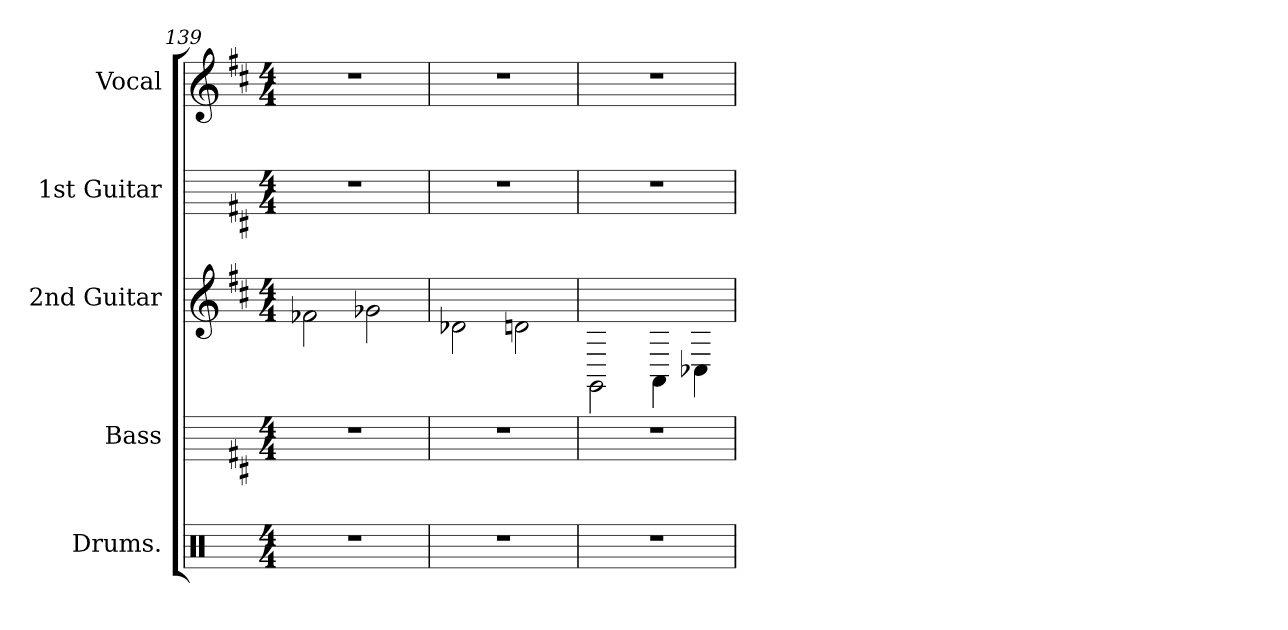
**kern	**kern	**kern	**kern	**kern
*part5	*part4	*part3	*part2	*part1
*staff5	*staff4	*staff3	*staff2	*staff1
*I"Drums.	*I"Bass	*I"2nd Guitar	*I"1st Guitar	*I"Vocal
*I'Drs.	*I'Ba.	*I'Gt.2	*I'Gt.1	*I'Vo.
*clefX	*	*	*	*clefG2
*	*ITrd7c12	*	*	*
*k[]	*k[f#c#]	*k[f#c#]	*k[f#c#]	*k[f#c#]
*M4/4	*M4/4	*M4/4	*M4/4	*M4/4
=139	=139	=139	=139	=139
1r	1r	2f-\	1r	1r
.	.	2g-\	.	.
=140	=140	=140	=140	=140
1r	1r	2d-\	1r	1r
.	.	2d\	.	.
=141	=141	=141	=141	=141
1r	1r	2GG\	1r	1r
.	.	4AA\	.	.
.	.	4C-\	.	.
=	=	=	=	=
*-	*-	*-	*-	*-
